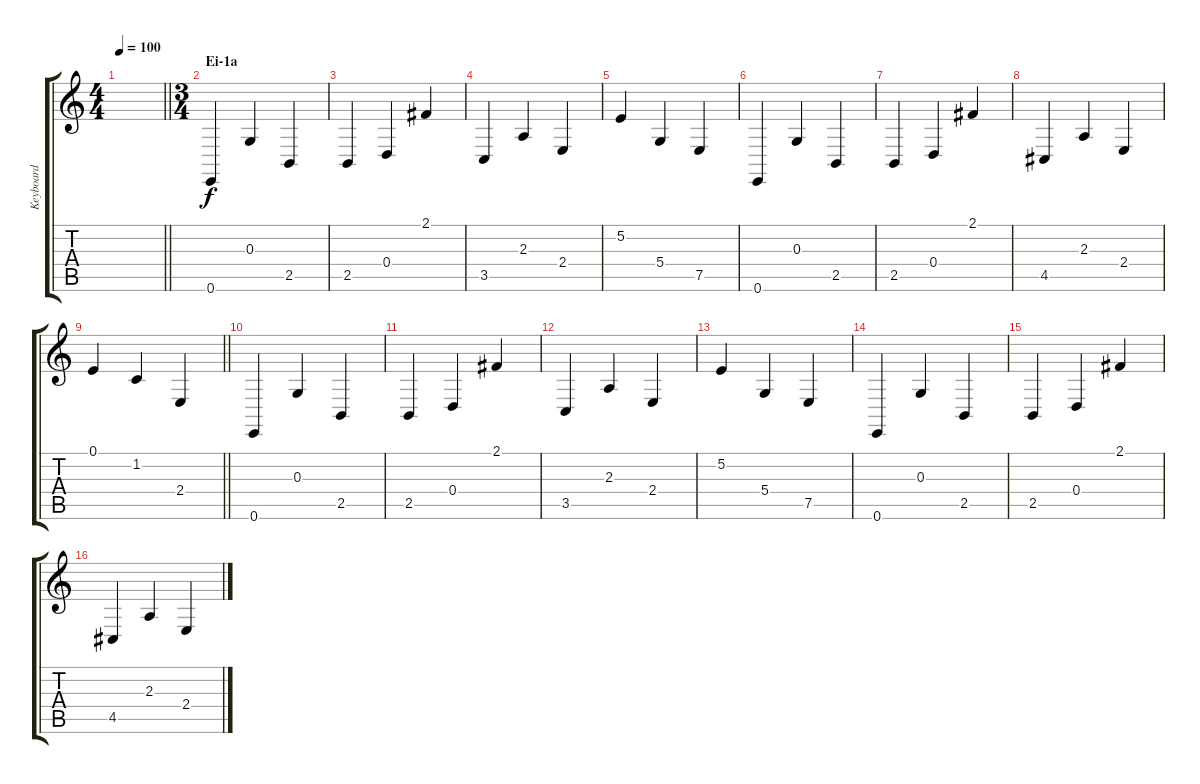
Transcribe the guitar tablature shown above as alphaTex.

\track ("Keyboard" "Keyboard") {instrument electricgrandpiano}
\staff {score tabs}
\tuning (E4 B3 G3 D3 A2 E2) {hide}
\ts (4 4)
\tempo 100
\clef g2
\barLineRight lightlight
\ks c
|
\ts (3 4)
\section ("" "Ei-1a")
0.6.4{volume 9} 0.3.4 2.5.4 |
2.5.4 0.4.4 2.1.4 |
3.5.4 2.3.4 2.4.4 |
5.2.4 5.4.4 7.5.4 |
0.6.4 0.3.4 2.5.4 |
2.5.4 0.4.4 2.1.4 |
4.5.4{volume 12} 2.3.4 2.4.4 |
\barLineRight lightlight
0.1.4 1.2.4 2.4.4 |
0.6.4 0.3.4 2.5.4 |
2.5.4 0.4.4 2.1.4 |
3.5.4 2.3.4 2.4.4 |
5.2.4 5.4.4 7.5.4 |
0.6.4 0.3.4 2.5.4 |
2.5.4 0.4.4 2.1.4 |
4.5.4 2.3.4 2.4.4
